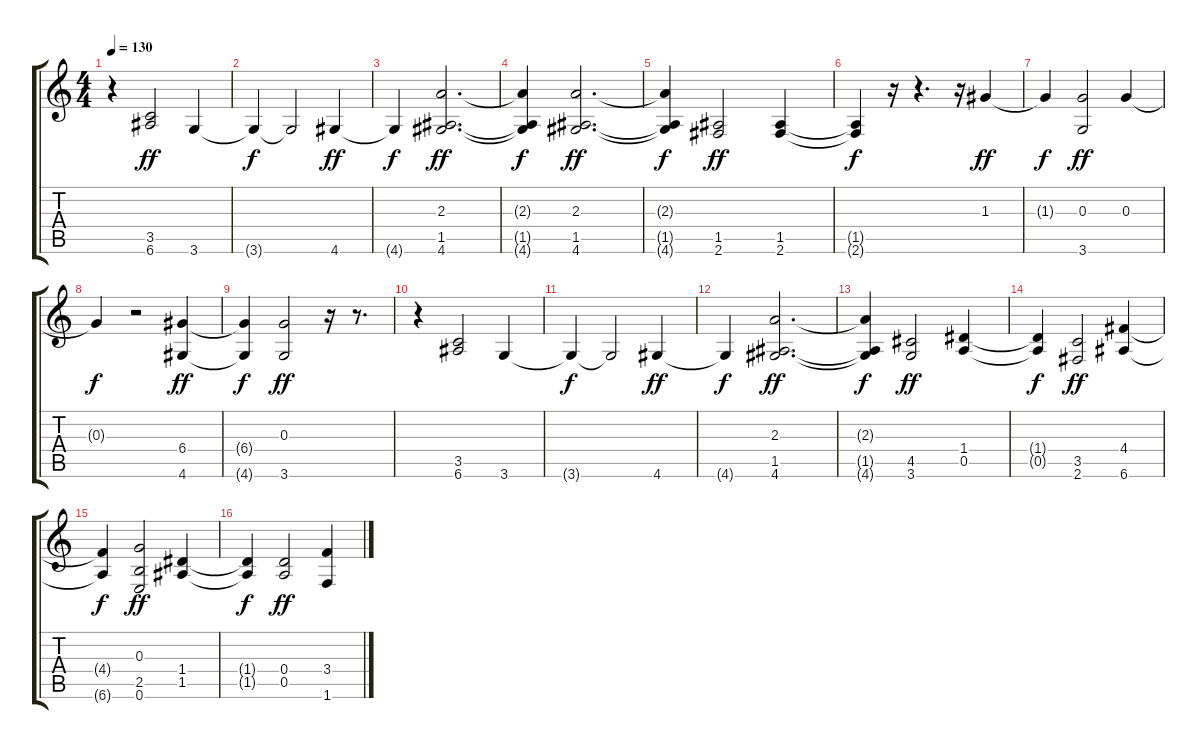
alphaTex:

\track "" {instrument distortionguitar}
\staff {score tabs}
\tuning (E4 B3 G3 D3 A2 E2) {hide}
\ts (4 4)
\tempo 130
\clef g2
\ks c
r.4{dy ff} (3.5 6.6).2 3.6.4 |
3.6{t}.4{dy f} 3.6{t}.2 4.6.4{dy ff} |
4.6{t}.4{dy f} (2.3 1.5 4.6).2{d dy ff} |
(2.3{t} 1.5{t} 4.6{t}).4{dy f} (2.3 1.5 4.6).2{d dy ff} |
(2.3{t} 1.5{t} 4.6{t}).4{dy f} (1.5 2.6).2{dy ff} (1.5 2.6).4 |
(1.5{t} 2.6{t}).4{dy f} r.16 r.4{d} r.16 1.3.4{dy ff} |
1.3{t}.4{dy f} (0.3 3.6).2{dy ff} 0.3.4 |
0.3{t}.4{dy f} r.2 (6.4 4.6).4{dy ff} |
(6.4{t} 4.6{t}).4{dy f} (0.3 3.6).2{dy ff} r.16 r.8{d} |
r.4 (3.5 6.6).2 3.6.4 |
3.6{t}.4{dy f} 3.6{t}.2 4.6.4{dy ff} |
4.6{t}.4{dy f} (2.3 1.5 4.6).2{d dy ff} |
(2.3{t} 1.5{t} 4.6{t}).4{dy f} (4.5 3.6).2{dy ff} (1.4 0.5).4 |
(1.4{t} 0.5{t}).4{dy f} (3.5 2.6).2{dy ff} (4.4 6.6).4 |
(4.4{t} 6.6{t}).4{dy f} (0.3 2.5 0.6).2{dy ff} (1.4 1.5).4 |
(1.4{t} 1.5{t}).4{dy f} (0.4 0.5).2{dy ff} (3.4 1.6).4
